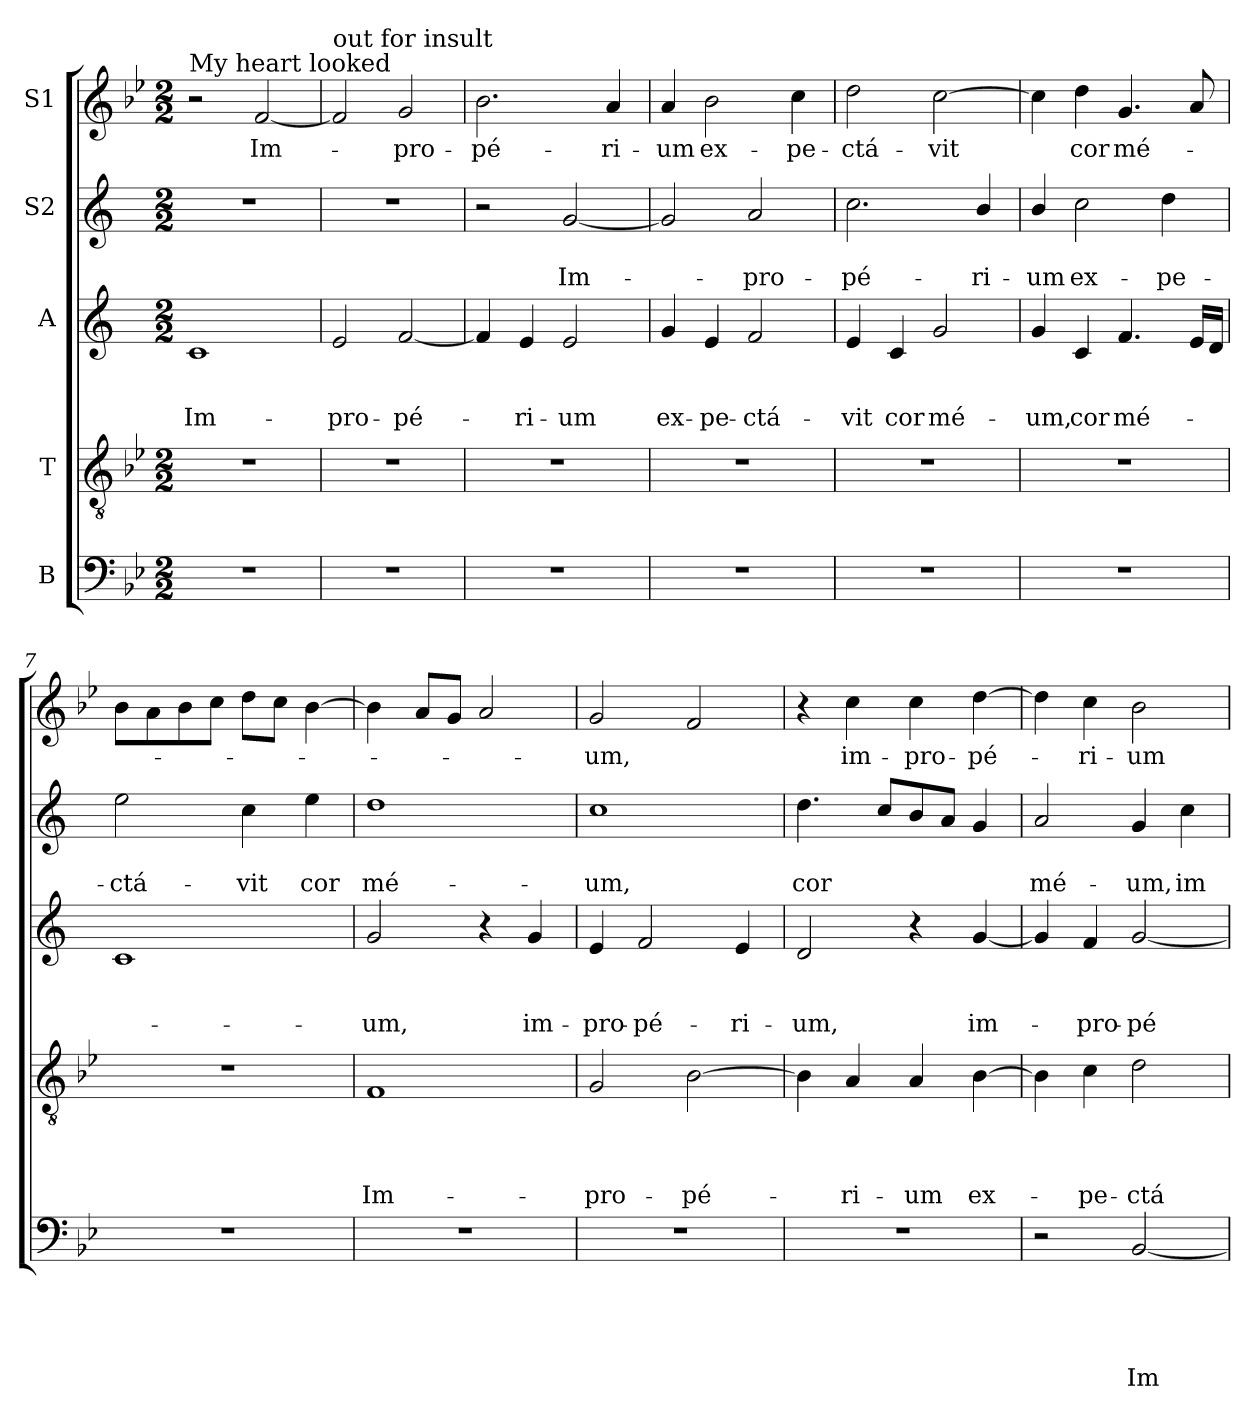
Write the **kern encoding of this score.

**kern	**text	**text	**text	**text	**text	**kern	**text	**text	**text	**text	**kern	**text	**text	**text	**kern	**text	**text	**kern	**text
*part5	*part5	*part5	*part5	*part5	*part5	*part4	*part4	*part4	*part4	*part4	*part3	*part3	*part3	*part3	*part2	*part2	*part2	*part1	*part1
*staff5	*staff5	*staff5	*staff5	*staff5	*staff5	*staff4	*staff4	*staff4	*staff4	*staff4	*staff3	*staff3	*staff3	*staff3	*staff2	*staff2	*staff2	*staff1	*staff1
*I"B	*	*	*	*	*	*I"T	*	*	*	*	*I"A	*	*	*	*I"S2	*	*	*I"S1	*
*clefF4	*	*	*	*	*	*clefGv2	*	*	*	*	*clefG2	*	*	*	*clefG2	*	*	*clefG2	*
*	*	*	*	*	*	*	*	*	*	*	*ITrd1c2	*	*	*	*ITrd1c2	*	*	*	*
*k[b-e-]	*	*	*	*	*	*k[b-e-]	*	*	*	*	*k[b-e-]	*	*	*	*k[b-e-]	*	*	*k[b-e-]	*
*B-:	*	*	*	*	*	*B-:	*	*	*	*	*B-:	*	*	*	*B-:	*	*	*B-:	*
*M2/2	*	*	*	*	*	*M2/2	*	*	*	*	*M2/2	*	*	*	*M2/2	*	*	*M2/2	*
=1	=1	=1	=1	=1	=1	=1	=1	=1	=1	=1	=1	=1	=1	=1	=1	=1	=1	=1	=1
!	!	!	!	!	!	!	!	!	!	!	!	!	!	!	!	!	!	!LO:TX:a:t=My heart looked	!
!	!	!	!	!	!	!	!	!	!	!	!	!	!	!LO:LY:b	!	!	!	!	!
1r	.	.	.	.	.	1r	.	.	.	.	1B-	.	.	Im-	1r	.	.	2r	.
!	!	!	!	!	!	!	!	!	!	!	!	!	!	!	!	!	!	!	!LO:LY:b
.	.	.	.	.	.	.	.	.	.	.	.	.	.	.	.	.	.	[2f/	Im-
=2	=2	=2	=2	=2	=2	=2	=2	=2	=2	=2	=2	=2	=2	=2	=2	=2	=2	=2	=2
!	!	!	!	!	!	!	!	!	!	!	!	!	!	!	!	!	!	!LO:TX:a:t=out for insult	!
!	!	!	!	!	!	!	!	!	!	!	!	!	!	!LO:LY:b	!	!	!	!	!
1r	.	.	.	.	.	1r	.	.	.	.	2d/	.	.	-pro-	1r	.	.	2f/]	.
!	!	!	!	!	!	!	!	!	!	!	!	!	!	!LO:LY:b	!	!	!	!	!LO:LY:b
.	.	.	.	.	.	.	.	.	.	.	[2e-/	.	.	-pé-	.	.	.	2g/	-pro-
=3	=3	=3	=3	=3	=3	=3	=3	=3	=3	=3	=3	=3	=3	=3	=3	=3	=3	=3	=3
!	!	!	!	!	!	!	!	!	!	!	!	!	!	!	!	!	!	!	!LO:LY:b
1r	.	.	.	.	.	1r	.	.	.	.	4e-/]	.	.	.	2r	.	.	2.b-\	-pé-
!	!	!	!	!	!	!	!	!	!	!	!	!	!	!LO:LY:b	!	!	!	!	!
.	.	.	.	.	.	.	.	.	.	.	4d/	.	.	-ri-	.	.	.	.	.
!	!	!	!	!	!	!	!	!	!	!	!	!	!	!LO:LY:b	!	!	!LO:LY:b	!	!
.	.	.	.	.	.	.	.	.	.	.	2d/	.	.	-um	[2f/	.	Im-	.	.
!	!	!	!	!	!	!	!	!	!	!	!	!	!	!	!	!	!	!	!LO:LY:b
.	.	.	.	.	.	.	.	.	.	.	.	.	.	.	.	.	.	4a/	-ri-
=4	=4	=4	=4	=4	=4	=4	=4	=4	=4	=4	=4	=4	=4	=4	=4	=4	=4	=4	=4
!	!	!	!	!	!	!	!	!	!	!	!	!	!	!LO:LY:b	!	!	!	!	!LO:LY:b
1r	.	.	.	.	.	1r	.	.	.	.	4f/	.	.	ex-	2f/]	.	.	4a/	-um
!	!	!	!	!	!	!	!	!	!	!	!	!	!	!LO:LY:b	!	!	!	!	!LO:LY:b
.	.	.	.	.	.	.	.	.	.	.	4d/	.	.	-pe-	.	.	.	2b-\	ex-
!	!	!	!	!	!	!	!	!	!	!	!	!	!	!LO:LY:b	!	!	!LO:LY:b	!	!
.	.	.	.	.	.	.	.	.	.	.	2e-/	.	.	-ctá-	2g/	.	-pro-	.	.
!	!	!	!	!	!	!	!	!	!	!	!	!	!	!	!	!	!	!	!LO:LY:b
.	.	.	.	.	.	.	.	.	.	.	.	.	.	.	.	.	.	4cc\	-pe-
=5	=5	=5	=5	=5	=5	=5	=5	=5	=5	=5	=5	=5	=5	=5	=5	=5	=5	=5	=5
!	!	!	!	!	!	!	!	!	!	!	!	!	!	!LO:LY:b	!	!	!LO:LY:b	!	!LO:LY:b
1r	.	.	.	.	.	1r	.	.	.	.	4d/	.	.	-vit	2.b-\	.	-pé-	2dd\	-ctá-
!	!	!	!	!	!	!	!	!	!	!	!	!	!	!LO:LY:b	!	!	!	!	!
.	.	.	.	.	.	.	.	.	.	.	4B-/	.	.	cor	.	.	.	.	.
!	!	!	!	!	!	!	!	!	!	!	!	!	!	!LO:LY:b	!	!	!	!	!LO:LY:b
.	.	.	.	.	.	.	.	.	.	.	2f/	.	.	mé-	.	.	.	[2cc\	-vit
!	!	!	!	!	!	!	!	!	!	!	!	!	!	!	!	!	!LO:LY:b	!	!
.	.	.	.	.	.	.	.	.	.	.	.	.	.	.	4a/	.	-ri-	.	.
!!LO:PB:g=z
=6	=6	=6	=6	=6	=6	=6	=6	=6	=6	=6	=6	=6	=6	=6	=6	=6	=6	=6	=6
!	!	!	!	!	!	!	!	!	!	!	!	!	!	!LO:LY:b	!	!	!LO:LY:b	!	!
1r	.	.	.	.	.	1r	.	.	.	.	4f/	.	.	-um,	4a/	.	-um	4cc\]	.
!	!	!	!	!	!	!	!	!	!	!	!	!	!	!LO:LY:b	!	!	!LO:LY:b	!	!LO:LY:b
.	.	.	.	.	.	.	.	.	.	.	4B-/	.	.	cor	2b-\	.	ex-	4dd\	cor
!	!	!	!	!	!	!	!	!	!	!	!	!	!	!LO:LY:b	!	!	!	!	!LO:LY:b
.	.	.	.	.	.	.	.	.	.	.	4.e-/	.	.	mé-	.	.	.	4.g/	mé-
!	!	!	!	!	!	!	!	!	!	!	!	!	!	!	!	!	!LO:LY:b	!	!
.	.	.	.	.	.	.	.	.	.	.	.	.	.	.	4cc\	.	-pe-	.	.
.	.	.	.	.	.	.	.	.	.	.	16d/LL	.	.	.	.	.	.	8a/	.
.	.	.	.	.	.	.	.	.	.	.	16c/JJ	.	.	.	.	.	.	.	.
=7	=7	=7	=7	=7	=7	=7	=7	=7	=7	=7	=7	=7	=7	=7	=7	=7	=7	=7	=7
!	!	!	!	!	!	!	!	!	!	!	!	!	!	!	!	!	!LO:LY:b	!	!
1r	.	.	.	.	.	1r	.	.	.	.	1B-	.	.	.	2dd\	.	-ctá-	8b-\L	.
.	.	.	.	.	.	.	.	.	.	.	.	.	.	.	.	.	.	8a\	.
.	.	.	.	.	.	.	.	.	.	.	.	.	.	.	.	.	.	8b-\	.
.	.	.	.	.	.	.	.	.	.	.	.	.	.	.	.	.	.	8cc\J	.
!	!	!	!	!	!	!	!	!	!	!	!	!	!	!	!	!	!LO:LY:b	!	!
.	.	.	.	.	.	.	.	.	.	.	.	.	.	.	4b-\	.	-vit	8dd\L	.
.	.	.	.	.	.	.	.	.	.	.	.	.	.	.	.	.	.	8cc\J	.
!	!	!	!	!	!	!	!	!	!	!	!	!	!	!	!	!	!LO:LY:b	!	!
.	.	.	.	.	.	.	.	.	.	.	.	.	.	.	4dd\	.	cor	[4b-\	.
=8	=8	=8	=8	=8	=8	=8	=8	=8	=8	=8	=8	=8	=8	=8	=8	=8	=8	=8	=8
!	!	!	!	!	!	!	!	!	!	!LO:LY:b	!	!	!	!LO:LY:b	!	!	!LO:LY:b	!	!
1r	.	.	.	.	.	1F	.	.	.	Im-	2f/	.	.	-um,	1cc	.	mé-	4b-\]	.
.	.	.	.	.	.	.	.	.	.	.	.	.	.	.	.	.	.	8a/L	.
.	.	.	.	.	.	.	.	.	.	.	.	.	.	.	.	.	.	8g/J	.
.	.	.	.	.	.	.	.	.	.	.	4r	.	.	.	.	.	.	2a/	.
!	!	!	!	!	!	!	!	!	!	!	!	!	!	!LO:LY:b	!	!	!	!	!
.	.	.	.	.	.	.	.	.	.	.	4f/	.	.	im-	.	.	.	.	.
=9	=9	=9	=9	=9	=9	=9	=9	=9	=9	=9	=9	=9	=9	=9	=9	=9	=9	=9	=9
!	!	!	!	!	!	!	!	!	!	!LO:LY:b	!	!	!	!LO:LY:b	!	!	!LO:LY:b	!	!LO:LY:b
1r	.	.	.	.	.	2G/	.	.	.	-pro-	4d/	.	.	-pro-	1b-	.	-um,	2g/	-um,
!	!	!	!	!	!	!	!	!	!	!	!	!	!	!LO:LY:b	!	!	!	!	!
.	.	.	.	.	.	.	.	.	.	.	2e-/	.	.	-pé-	.	.	.	.	.
!	!	!	!	!	!	!	!	!	!	!LO:LY:b	!	!	!	!	!	!	!	!	!
.	.	.	.	.	.	[2B-\	.	.	.	-pé-	.	.	.	.	.	.	.	2f/	.
!	!	!	!	!	!	!	!	!	!	!	!	!	!	!LO:LY:b	!	!	!	!	!
.	.	.	.	.	.	.	.	.	.	.	4d/	.	.	-ri-	.	.	.	.	.
=10	=10	=10	=10	=10	=10	=10	=10	=10	=10	=10	=10	=10	=10	=10	=10	=10	=10	=10	=10
!	!	!	!	!	!	!	!	!	!	!	!	!	!	!LO:LY:b	!	!	!LO:LY:b	!	!
1r	.	.	.	.	.	4B-\]	.	.	.	.	2c/	.	.	-um,	4.cc\	.	cor	4r	.
!	!	!	!	!	!	!	!	!	!	!LO:LY:b	!	!	!	!	!	!	!	!	!LO:LY:b
.	.	.	.	.	.	4A/	.	.	.	-ri-	.	.	.	.	.	.	.	4cc\	im-
.	.	.	.	.	.	.	.	.	.	.	.	.	.	.	8b-/L	.	.	.	.
!	!	!	!	!	!	!	!	!	!	!LO:LY:b	!	!	!	!	!	!	!	!	!LO:LY:b
.	.	.	.	.	.	4A/	.	.	.	-um	4r	.	.	.	8a/	.	.	4cc\	-pro-
.	.	.	.	.	.	.	.	.	.	.	.	.	.	.	8g/J	.	.	.	.
!	!	!	!	!	!	!	!	!	!	!LO:LY:b	!	!	!	!LO:LY:b	!	!	!	!	!LO:LY:b
.	.	.	.	.	.	[4B-\	.	.	.	ex-	[4f/	.	.	im-	4f/	.	.	[4dd\	-pé-
!!LO:LB:g=z
=11	=11	=11	=11	=11	=11	=11	=11	=11	=11	=11	=11	=11	=11	=11	=11	=11	=11	=11	=11
!	!	!	!	!	!	!	!	!	!	!	!	!	!	!	!	!	!LO:LY:b	!	!
2r	.	.	.	.	.	4B-\]	.	.	.	.	4f/]	.	.	.	2g/	.	mé-	4dd\]	.
!	!	!	!	!	!	!	!	!	!	!LO:LY:b	!	!	!	!LO:LY:b	!	!	!	!	!LO:LY:b
.	.	.	.	.	.	4c\	.	.	.	-pe-	4e-/	.	.	-pro-	.	.	.	4cc\	-ri-
!	!	!	!	!	!LO:LY:b	!	!	!	!	!LO:LY:b	!	!	!	!LO:LY:b	!	!	!LO:LY:b	!	!LO:LY:b
[2BB-/	.	.	.	.	Im-	2d\	.	.	.	-ctá-	[2f/	.	.	-pé-	4f/	.	-um,	2b-\	-um
!	!	!	!	!	!	!	!	!	!	!	!	!	!	!	!	!	!LO:LY:b	!	!
.	.	.	.	.	.	.	.	.	.	.	.	.	.	.	4b-\	.	im-	.	.
=	=	=	=	=	=	=	=	=	=	=	=	=	=	=	=	=	=	=	=
*-	*-	*-	*-	*-	*-	*-	*-	*-	*-	*-	*-	*-	*-	*-	*-	*-	*-	*-	*-
